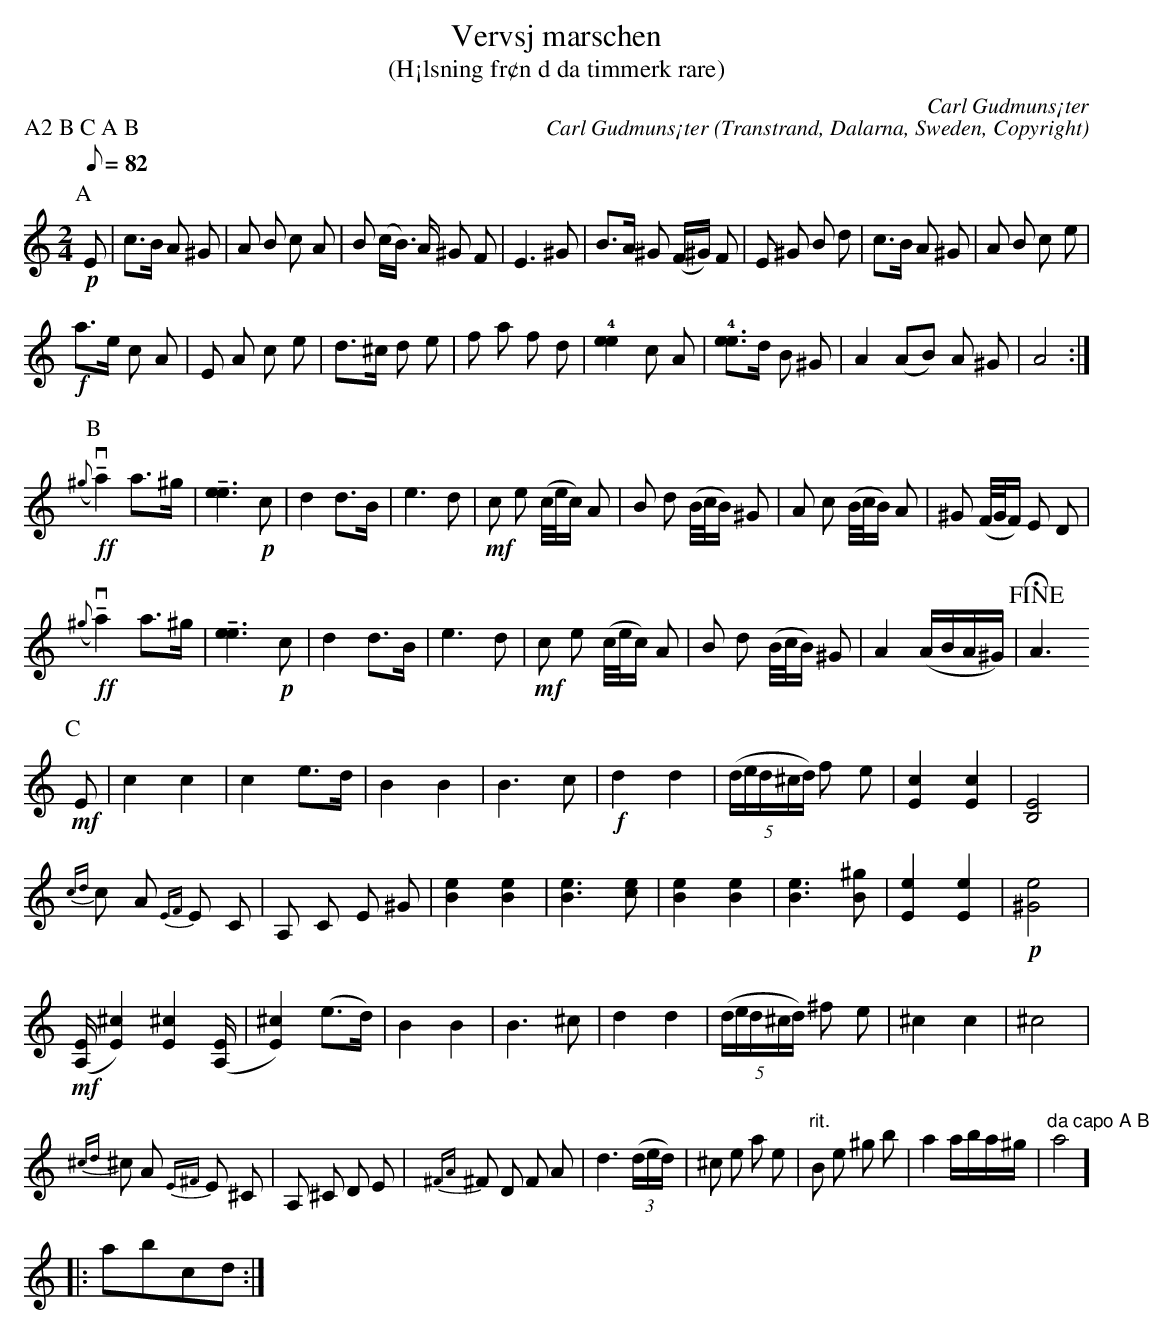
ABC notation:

X:1
T: Vervsj marschen
T: (H¡lsning fr¢n d da timmerk rare)
O: Transtrand, Dalarna, Sweden, Copyright
C: Carl Gudmuns¡ter
P: A2 B C A B
C: Carl Gudmuns¡ter
M:2/4
L:1/8
K:C
Q:82 Andante
P:A
+p+ E|c>B A ^G|A B c A|  B (c/2B/2) > A ^G F | E3 ^G| B>A ^G (F/2^G/2) F | E ^G B d |c>B A ^G|A B c e|
+f+ a>e c A| E A c e| d>^c d e|f a f d| !4![e2e2] c A | !4![ee]>d B ^G|A2  (AB) A ^G |A4:|
P:B
+ff+ (v{^g}!tenuto!a2) a>^g| !tenuto![e3e3] +p+ c | d2 d>B | e3 d | +mf+ c e (c/4e/4c/2) A | B d (B/4c/4B/2) ^G | A c (B/4c/4B/2) A | ^G (F/4G/4F/2) E D |
+ff+ (v{^g}!tenuto!a2) a>^g| !tenuto![e3e3] +p+ c | d2 d>B | e3 d | +mf+ !rit.! c e (c/4e/4c/2) A | B d (B/4c/4B/2) ^G | A2 (A/2B/2A/2^G/2) | !fine! !fermata!A3
P:C
+mf+ E | c2 c2 | c2 e>d | B2 B2 | B3 c | +f+ d2 d2 | (5(d/2e/2d/2^c/2d/2) f e | [c2E2] [c2E2] | [B,4E4] |
{cd} c A {EF} E C | A, C E ^G | [e2B2] [e2B2] | [e3B3] [ec] | [e2B2] [e2B2] | [e3B3] [^gB] | !rit.! [e2E2] [e2E2] | +p+ [e4^G4] |
+mf+ ([E/2A,/2]  [E2^c2]) [E2^c2] ([E/2A,/2] | [E2^c2]) (e>d) | B2 B2 | B3 ^c | d2 d2 | (5(d/2e/2d/2^c/2d/2) ^f e | ^c2 c2 | ^c4 |
{^cd} ^c A {E^F} E ^C | A, ^C D E | {^FA} ^F D F A | d3 (3(d/2e/2d/2) | ^c e a e | "rit." B e ^g b | a2 a/2b/2a/2^g/2 | "da capo A B" a4]
|: abcd :|
